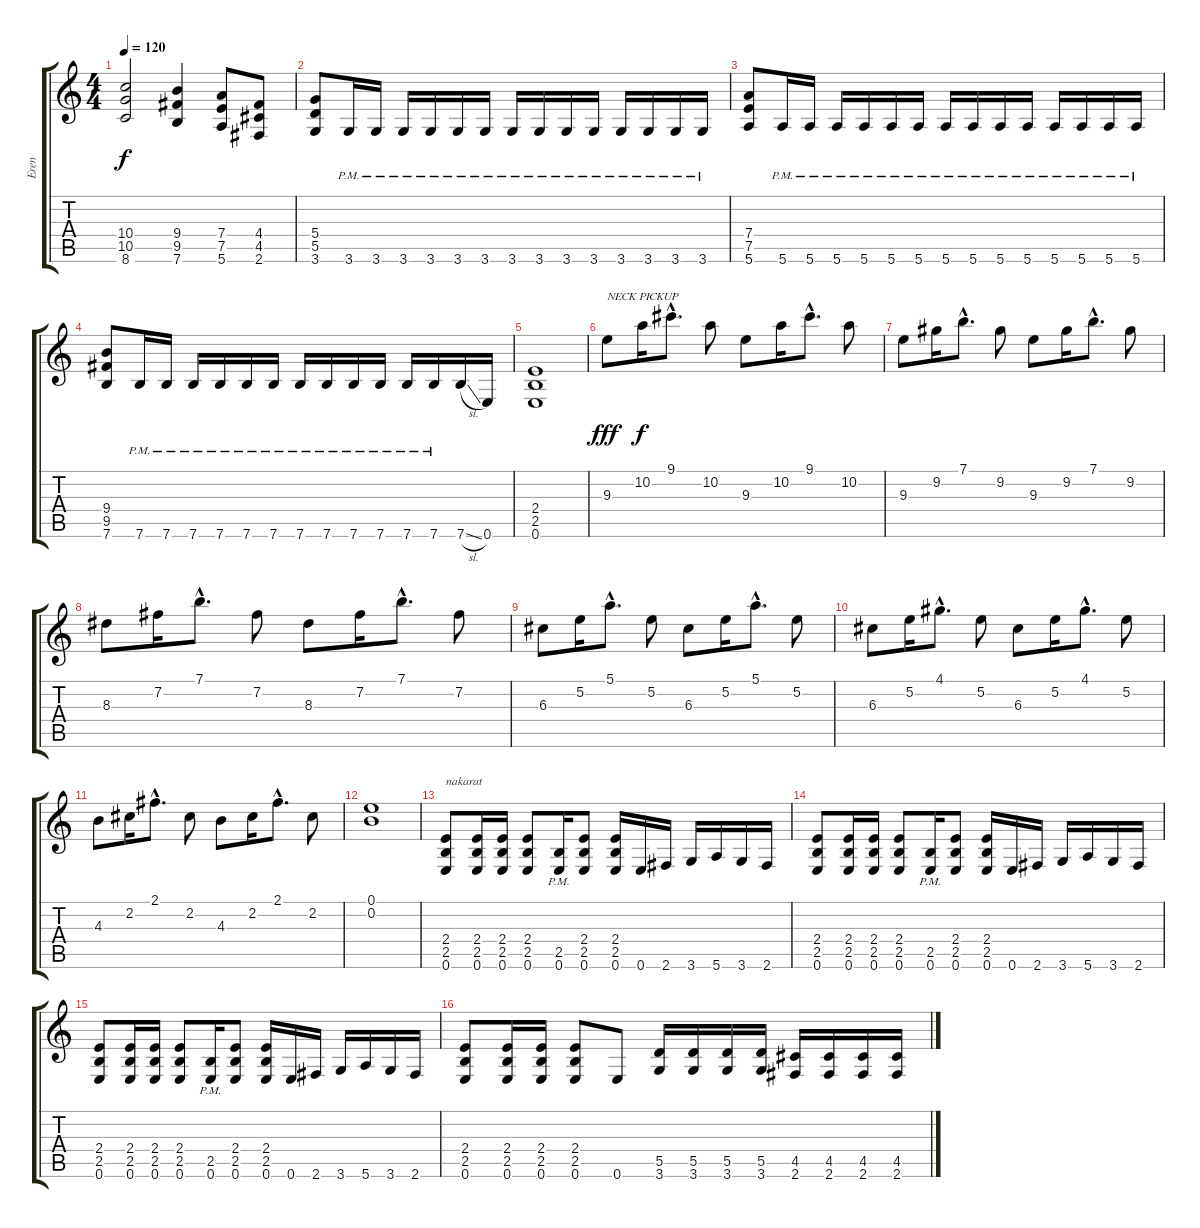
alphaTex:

\track ("Eren" "Eren") {instrument distortionguitar}
\staff {score tabs}
\tuning (E4 B3 G3 D3 A2 E2) {hide}
\ts (4 4)
\tempo 120
\clef g2
\ks c
(10.4 10.5 8.6).2{dy f} (9.4 9.5 7.6).4 (7.4 7.5 5.6).8 (4.4 4.5 2.6).8 |
(5.4 5.5 3.6).8 3.6{pm}.16 3.6{pm}.16 3.6{pm}.16 3.6{pm}.16 3.6{pm}.16 3.6{pm}.16 3.6{pm}.16 3.6{pm}.16 3.6{pm}.16 3.6{pm}.16 3.6{pm}.16 3.6{pm}.16 3.6{pm}.16 3.6{pm}.16 |
(7.4 7.5 5.6).8 5.6{pm}.16 5.6{pm}.16 5.6{pm}.16 5.6{pm}.16 5.6{pm}.16 5.6{pm}.16 5.6{pm}.16 5.6{pm}.16 5.6{pm}.16 5.6{pm}.16 5.6{pm}.16 5.6{pm}.16 5.6{pm}.16 5.6{pm}.16 |
(9.4 9.5 7.6).8 7.6{pm}.16 7.6{pm}.16 7.6{pm}.16 7.6{pm}.16 7.6{pm}.16 7.6{pm}.16 7.6{pm}.16 7.6{pm}.16 7.6{pm}.16 7.6{pm}.16 7.6{pm}.16 7.6{pm}.16 7.6{sl}.16 0.6.16 |
(2.4 2.5 0.6).1 |
9.3.8{txt "NECK PICKUP" dy fff instrument overdrivenguitar} 10.2.16{dy f} 9.1{hac}.8{d} 10.2.8 9.3.8 10.2.16 9.1{hac}.8{d} 10.2.8 |
9.3.8 9.2.16 7.1{hac}.8{d} 9.2.8 9.3.8 9.2.16 7.1{hac}.8{d} 9.2.8 |
8.3.8 7.2.16 7.1{hac}.8{d} 7.2.8 8.3.8 7.2.16 7.1{hac}.8{d} 7.2.8 |
6.3.8 5.2.16 5.1{hac}.8{d} 5.2.8 6.3.8 5.2.16 5.1{hac}.8{d} 5.2.8 |
6.3.8 5.2.16 4.1{hac}.8{d} 5.2.8 6.3.8 5.2.16 4.1{hac}.8{d} 5.2.8 |
4.3.8 2.2.16 2.1{hac}.8{d} 2.2.8 4.3.8 2.2.16 2.1{hac}.8{d} 2.2.8 |
(0.1 0.2).1{instrument distortionguitar} |
(2.4 2.5 0.6).8{txt "nakarat"} (2.4 2.5 0.6).16 (2.4 2.5 0.6).16 (2.4 2.5 0.6).8 (2.5 0.6{pm}).16 (2.4 2.5 0.6).8 (2.4 2.5 0.6).16 0.6.16 2.6.16 3.6.16 5.6.16 3.6.16 2.6.16 |
(2.4 2.5 0.6).8 (2.4 2.5 0.6).16 (2.4 2.5 0.6).16 (2.4 2.5 0.6).8 (2.5 0.6{pm}).16 (2.4 2.5 0.6).8 (2.4 2.5 0.6).16 0.6.16 2.6.16 3.6.16 5.6.16 3.6.16 2.6.16 |
(2.4 2.5 0.6).8 (2.4 2.5 0.6).16 (2.4 2.5 0.6).16 (2.4 2.5 0.6).8 (2.5 0.6{pm}).16 (2.4 2.5 0.6).8 (2.4 2.5 0.6).16 0.6.16 2.6.16 3.6.16 5.6.16 3.6.16 2.6.16 |
(2.4 2.5 0.6).8 (2.4 2.5 0.6).16 (2.4 2.5 0.6).16 (2.4 2.5 0.6).8 0.6.8 (5.5 3.6).16 (5.5 3.6).16 (5.5 3.6).16 (5.5 3.6).16 (4.5 2.6).16 (4.5 2.6).16 (4.5 2.6).16 (4.5 2.6).16
